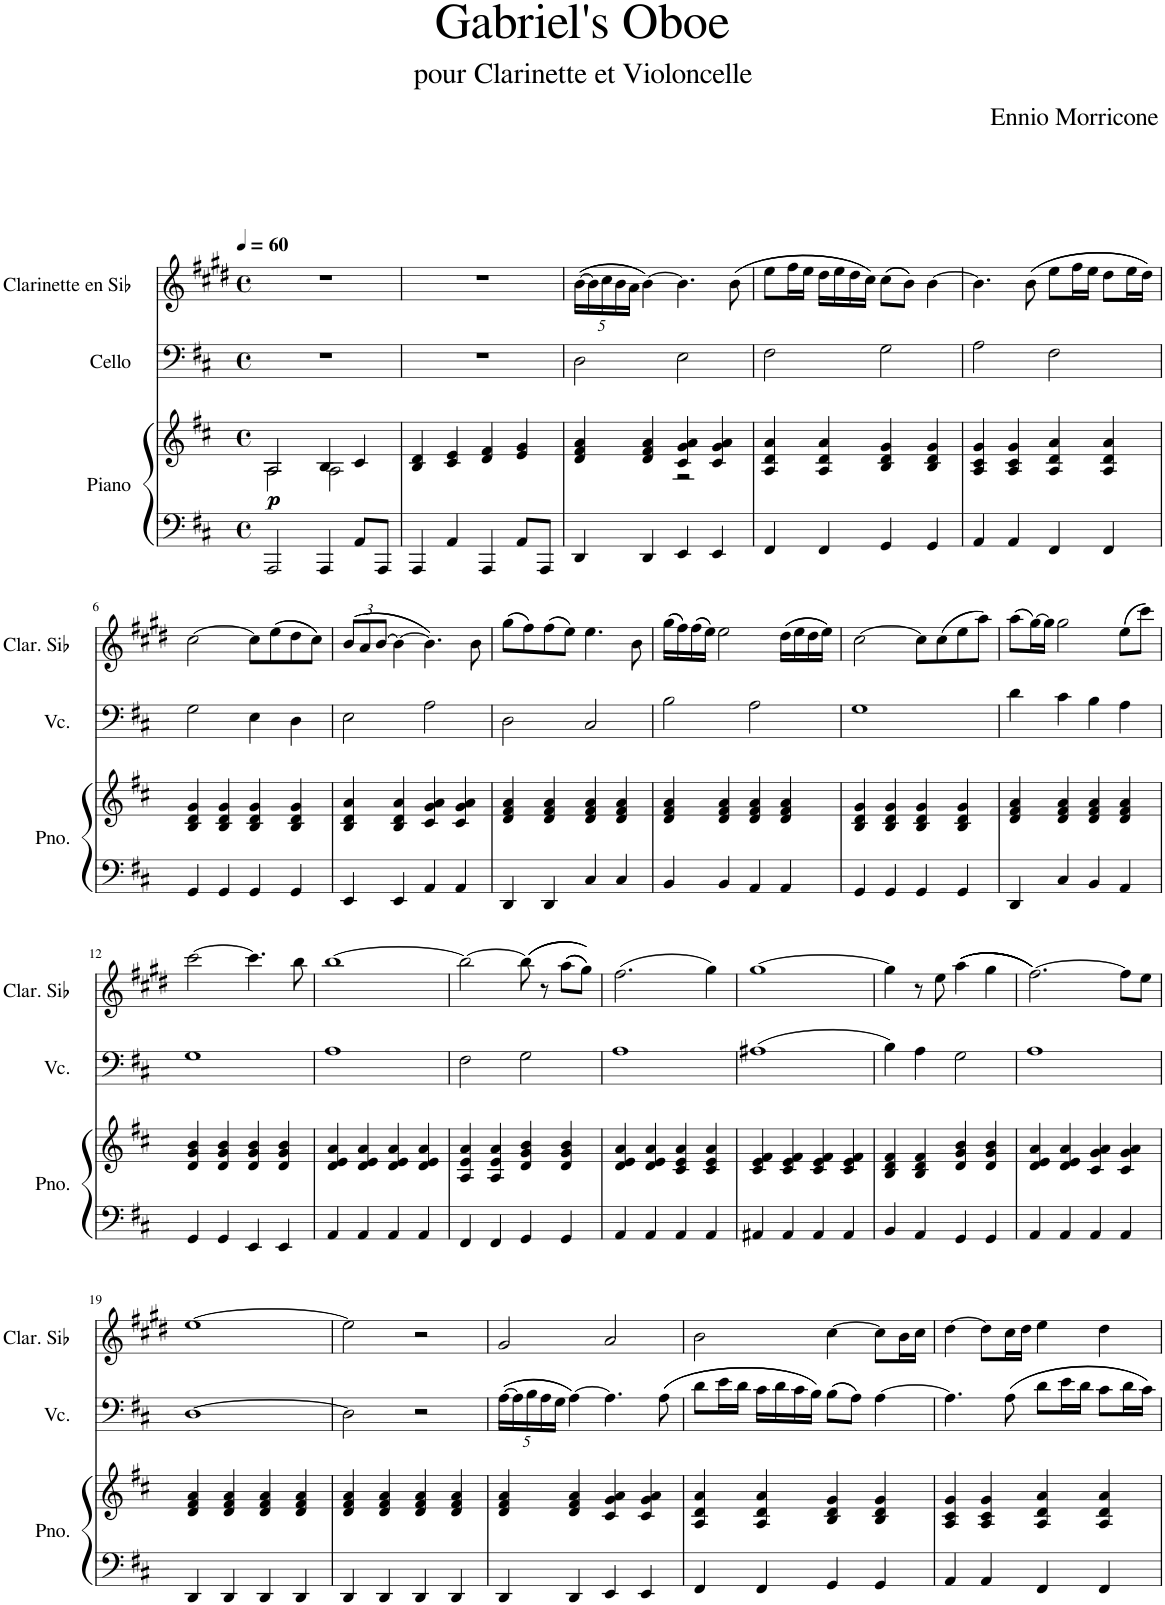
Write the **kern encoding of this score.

**kern	**kern	**dynam	**kern	**kern
*part3	*part3	*part3	*part2	*part1
*staff4	*staff3	*staff3/4	*staff2	*staff1
*I"Piano	*	*	*I"Cello	*I"Clarinette en Sib
*I'Pno.	*	*	*	*I'Clar. Sib
*clefF4	*clefG2	*	*clefF4	*clefG2
*	*	*	*	*Trd1c2
*k[f#c#]	*k[f#c#]	*	*k[f#c#]	*k[f#c#g#d#]
*M4/4	*M4/4	*	*M4/4	*M4/4
*met(c)	*met(c)	*	*met(c)	*met(c)
*MM60	*MM60	*	*MM60	*MM60
=1	=1	=1	=1	=1
*	*^	*	*	*
!	!	!	!LO:DY:b	!	!
!	!	!	!LO:DY:n=1:b	!	!
2AAA/	2A/	2A\	p p	1r	1r
4AAA/	4B/	2A\	.	.	.
8AA/L	4c#/	.	.	.	.
8AAA/J	.	.	.	.	.
*	*v	*v	*	*	*
=2	=2	=2	=2	=2
4AAA/	4B/ 4d/	.	1r	1r
4AA/	4c#/ 4e/	.	.	.
4AAA/	4d/ 4f#/	.	.	.
8AA/L	4e/ 4g/	.	.	.
8AAA/J	.	.	.	.
=3	=3	=3	=3	=3
*	*^	*	*	*
*	*	*	*	*	*Xbrackettup
4DD/	4d/ 4f#/ 4a/	2ryy	.	2D\	(([20b\LL
.	.	.	.	.	20b\]
.	.	.	.	.	20cc#\
.	.	.	.	.	20b\
.	.	.	.	.	20a\JJ
4DD/	4d/ 4f#/ 4a/	.	.	.	[4b\))
4EE/	4c#/ 4g/ 4a/	2r	.	2E\	4.b\]
4EE/	4c#/ 4g/ 4a/	.	.	.	.
.	.	.	.	.	((8b\
*	*v	*v	*	*	*
=4	=4	=4	=4	=4
4FF#/	4A/ 4d/ 4a/	.	2F#\	8ee\L
.	.	.	.	16ff#\L
.	.	.	.	16ee\JJ
4FF#/	4A/ 4d/ 4a/	.	.	16dd#\LL
.	.	.	.	16ee\
.	.	.	.	16dd#\
.	.	.	.	16cc#\JJ))
4GG/	4B/ 4d/ 4g/	.	2G\	((8cc#\L
.	.	.	.	8b\J))
4GG/	4B/ 4d/ 4g/	.	.	[4b\
=5	=5	=5	=5	=5
4AA/	4A/ 4c#/ 4g/	.	2A\	4.b\]
4AA/	4A/ 4c#/ 4g/	.	.	.
.	.	.	.	((8b\
4FF#/	4A/ 4d/ 4a/	.	2F#\	8ee\L
.	.	.	.	16ff#\L
.	.	.	.	16ee\JJ
4FF#/	4A/ 4d/ 4a/	.	.	8dd#\L
.	.	.	.	16ee\L
.	.	.	.	16dd#\JJ))
!!LO:LB:g=z
=6	=6	=6	=6	=6
4GG/	4B/ 4d/ 4g/	.	2G\	[2cc#\
4GG/	4B/ 4d/ 4g/	.	.	.
4GG/	4B/ 4d/ 4g/	.	4E\	8cc#\L]
.	.	.	.	((8ee\
4GG/	4B/ 4d/ 4g/	.	4D\	8dd#\
.	.	.	.	8cc#\J))
=7	=7	=7	=7	=7
4EE/	4B/ 4d/ 4a/	.	2E\	((12b/L
.	.	.	.	12a/
.	.	.	.	[12b/J
4EE/	4B/ 4d/ 4a/	.	.	4b\_
4AA/	4c#/ 4g/ 4a/	.	2A\	4.b\]))
4AA/	4c#/ 4g/ 4a/	.	.	.
.	.	.	.	8b\
=8	=8	=8	=8	=8
4DD/	4d/ 4f#/ 4a/	.	2D\	((8gg#\L
.	.	.	.	8ff#\))
4DD/	4d/ 4f#/ 4a/	.	.	((8ff#\
.	.	.	.	8ee\J))
4C#/	4d/ 4f#/ 4a/	.	2C#/	4.ee\
4C#/	4d/ 4f#/ 4a/	.	.	.
.	.	.	.	8b\
=9	=9	=9	=9	=9
4BB/	4d/ 4f#/ 4a/	.	2B\	((16gg#\LL
.	.	.	.	16ff#\))
.	.	.	.	((16ff#\
.	.	.	.	16ee\JJ))
4BB/	4d/ 4f#/ 4a/	.	.	2ee\
4AA/	4d/ 4f#/ 4a/	.	2A\	.
4AA/	4d/ 4f#/ 4a/	.	.	((16dd#\LL
.	.	.	.	16ee\
.	.	.	.	16dd#\
.	.	.	.	16ee\JJ))
=10	=10	=10	=10	=10
4GG/	4B/ 4d/ 4g/	.	1G	[2cc#\
4GG/	4B/ 4d/ 4g/	.	.	.
4GG/	4B/ 4d/ 4g/	.	.	8cc#\L]
.	.	.	.	((8cc#\
4GG/	4B/ 4d/ 4g/	.	.	8ee\
.	.	.	.	8aa\J))
=11	=11	=11	=11	=11
4DD/	4d/ 4f#/ 4a/	.	4d\	((8aa\L
.	.	.	.	[16gg#\L))
.	.	.	.	16gg#\JJ]
4C#/	4d/ 4f#/ 4a/	.	4c#\	2gg#\
4BB/	4d/ 4f#/ 4a/	.	4B\	.
4AA/	4d/ 4f#/ 4a/	.	4A\	((8ee\L
.	.	.	.	8ccc#\J))
!!LO:LB:g=z
=12	=12	=12	=12	=12
4GG/	4d/ 4g/ 4b/	.	1G	[2ccc#\
4GG/	4d/ 4g/ 4b/	.	.	.
4EE/	4d/ 4g/ 4b/	.	.	4.ccc#\]
4EE/	4d/ 4g/ 4b/	.	.	.
.	.	.	.	8bb\
=13	=13	=13	=13	=13
4AA/	4d/ 4e/ 4a/	.	1A	[1bb
4AA/	4d/ 4e/ 4a/	.	.	.
4AA/	4d/ 4e/ 4a/	.	.	.
4AA/	4d/ 4e/ 4a/	.	.	.
=14	=14	=14	=14	=14
4FF#/	4A/ 4e/ 4a/	.	2F#\	2bb\_
4FF#/	4A/ 4e/ 4a/	.	.	.
4GG/	4d/ 4g/ 4b/	.	2G\	(((8bb\]
.	.	.	.	8r
4GG/	4d/ 4g/ 4b/	.	.	(((8aa\L
.	.	.	.	8gg#\J))))))
=15	=15	=15	=15	=15
4AA/	4d/ 4e/ 4a/	.	1A	(2.ff#\
4AA/	4d/ 4e/ 4a/	.	.	.
4AA/	4c#/ 4e/ 4a/	.	.	.
4AA/	4c#/ 4e/ 4a/	.	.	4gg#\)
=16	=16	=16	=16	=16
4AA#X/	4c#/ 4e/ 4f#/	.	(1A#X	[1gg#
4AA#/	4c#/ 4e/ 4f#/	.	.	.
4AA#/	4c#/ 4e/ 4f#/	.	.	.
4AA#/	4c#/ 4e/ 4f#/	.	.	.
=17	=17	=17	=17	=17
4BB/	4B/ 4d/ 4f#/	.	4B\)	4gg#\]
4AA/	4B/ 4d/ 4f#/	.	4A\	8r
.	.	.	.	8ee\
4GG/	4d/ 4g/ 4b/	.	2G\	((((((4aa\
4GG/	4d/ 4g/ 4b/	.	.	4gg#\
=18	=18	=18	=18	=18
4AA/	4d/ 4e/ 4a/	.	1A	[2.ff#\))))))
4AA/	4d/ 4e/ 4a/	.	.	.
4AA/	4c#/ 4g/ 4a/	.	.	.
4AA/	4c#/ 4g/ 4a/	.	.	8ff#\L]
.	.	.	.	8ee\J
!!LO:LB:g=z
=19	=19	=19	=19	=19
4DD/	4d/ 4f#/ 4a/	.	[1D	[1ee
4DD/	4d/ 4f#/ 4a/	.	.	.
4DD/	4d/ 4f#/ 4a/	.	.	.
4DD/	4d/ 4f#/ 4a/	.	.	.
=20	=20	=20	=20	=20
4DD/	4d/ 4f#/ 4a/	.	2D\]	2ee\]
4DD/	4d/ 4f#/ 4a/	.	.	.
4DD/	4d/ 4f#/ 4a/	.	2r	2r
4DD/	4d/ 4f#/ 4a/	.	.	.
=21	=21	=21	=21	=21
*	*	*	*Xbrackettup	*
4DD/	4d/ 4f#/ 4a/	.	(([20A\LL	2g#/
.	.	.	20A\]	.
.	.	.	20B\	.
.	.	.	20A\	.
.	.	.	20G\JJ	.
4DD/	4d/ 4f#/ 4a/	.	[4A\))	.
4EE/	4c#/ 4g/ 4a/	.	4.A\]	2a/
4EE/	4c#/ 4g/ 4a/	.	.	.
.	.	.	((8A\	.
=22	=22	=22	=22	=22
4FF#/	4A/ 4d/ 4a/	.	8d\L	2b\
.	.	.	16e\L	.
.	.	.	16d\JJ	.
4FF#/	4A/ 4d/ 4a/	.	16c#\LL	.
.	.	.	16d\	.
.	.	.	16c#\	.
.	.	.	16B\JJ))	.
4GG/	4B/ 4d/ 4g/	.	((8B\L	[4cc#\
.	.	.	8A\J))	.
4GG/	4B/ 4d/ 4g/	.	[4A\	8cc#\L]
.	.	.	.	16b\L
.	.	.	.	16cc#\JJ
=23	=23	=23	=23	=23
4AA/	4A/ 4c#/ 4g/	.	4.A\]	[4dd#\
4AA/	4A/ 4c#/ 4g/	.	.	8dd#\L]
.	.	.	((8A\	16cc#\L
.	.	.	.	16dd#\JJ
4FF#/	4A/ 4d/ 4a/	.	8d\L	4ee\
.	.	.	16e\L	.
.	.	.	16d\JJ	.
4FF#/	4A/ 4d/ 4a/	.	8c#\L	4dd#\
.	.	.	16d\L	.
.	.	.	16c#\JJ))	.
=	=	=	=	=
*-	*-	*-	*-	*-
